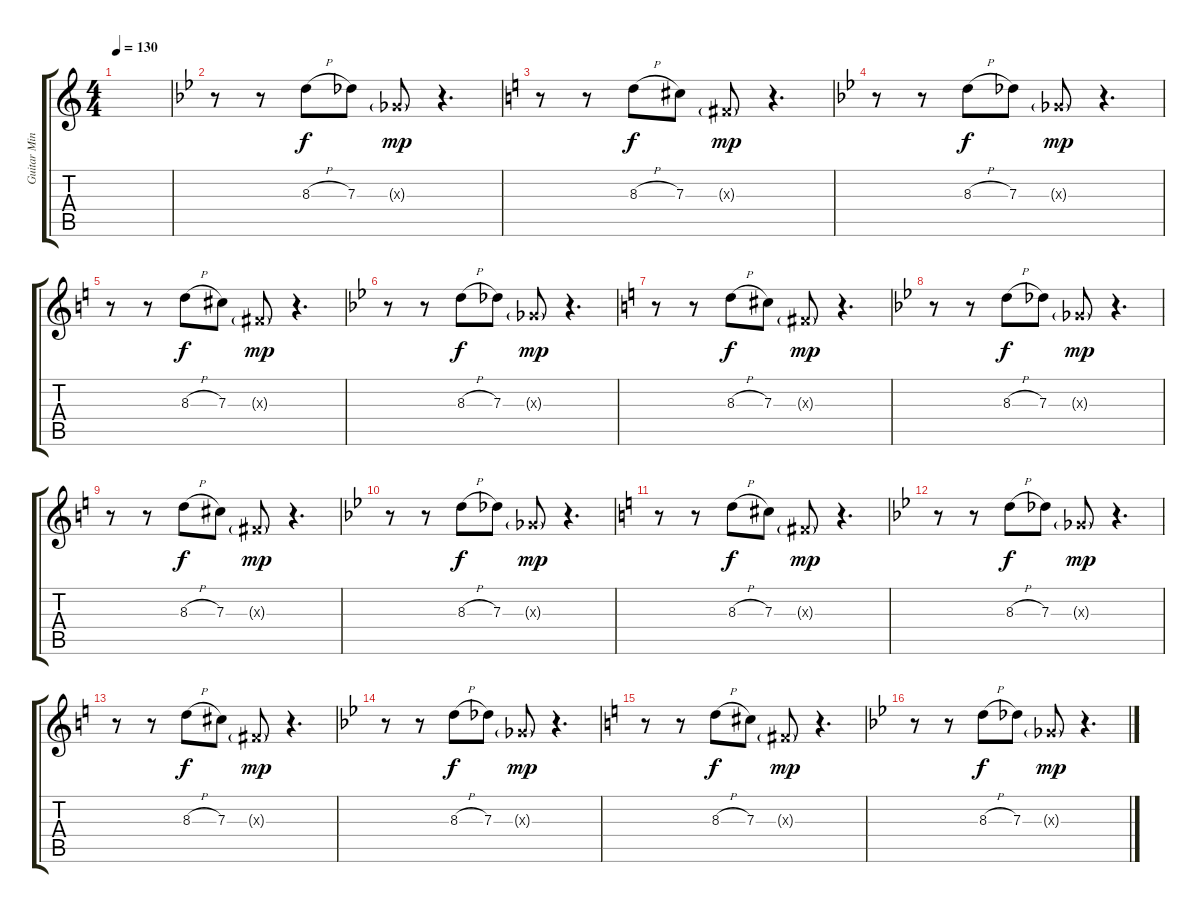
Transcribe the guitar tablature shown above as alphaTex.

\track ("Guitar Mini" "Guitar Min") {instrument overdrivenguitar}
\staff {score tabs}
\tuning (Eb4 Bb3 Gb3 Db3 Ab2 Eb2) {hide}
\ts (4 4)
\tempo 130
\clef g2
\ks c
|
\ks bb
r.8 r.8 8.3{h}.8 7.3.8 0.3{g x}.8{dy mp} r.4{d} |
\ks c
r.8 r.8 8.3{h}.8{dy f} 7.3.8 0.3{g x}.8{dy mp} r.4{d} |
\ks bb
r.8 r.8 8.3{h}.8{dy f} 7.3.8 0.3{g x}.8{dy mp} r.4{d} |
\ks c
r.8 r.8 8.3{h}.8{dy f} 7.3.8 0.3{g x}.8{dy mp} r.4{d} |
\ks bb
r.8 r.8 8.3{h}.8{dy f} 7.3.8 0.3{g x}.8{dy mp} r.4{d} |
\ks c
r.8 r.8 8.3{h}.8{dy f} 7.3.8 0.3{g x}.8{dy mp} r.4{d} |
\ks bb
r.8 r.8 8.3{h}.8{dy f} 7.3.8 0.3{g x}.8{dy mp} r.4{d} |
\ks c
r.8 r.8 8.3{h}.8{dy f} 7.3.8 0.3{g x}.8{dy mp} r.4{d} |
\ks bb
r.8 r.8 8.3{h}.8{dy f} 7.3.8 0.3{g x}.8{dy mp} r.4{d} |
\ks c
r.8 r.8 8.3{h}.8{dy f} 7.3.8 0.3{g x}.8{dy mp} r.4{d} |
\ks bb
r.8 r.8 8.3{h}.8{dy f} 7.3.8 0.3{g x}.8{dy mp} r.4{d} |
\ks c
r.8 r.8 8.3{h}.8{dy f} 7.3.8 0.3{g x}.8{dy mp} r.4{d} |
\ks bb
r.8 r.8 8.3{h}.8{dy f} 7.3.8 0.3{g x}.8{dy mp} r.4{d} |
\ks c
r.8 r.8 8.3{h}.8{dy f} 7.3.8 0.3{g x}.8{dy mp} r.4{d} |
\ks bb
r.8 r.8 8.3{h}.8{dy f} 7.3.8 0.3{g x}.8{dy mp} r.4{d}
